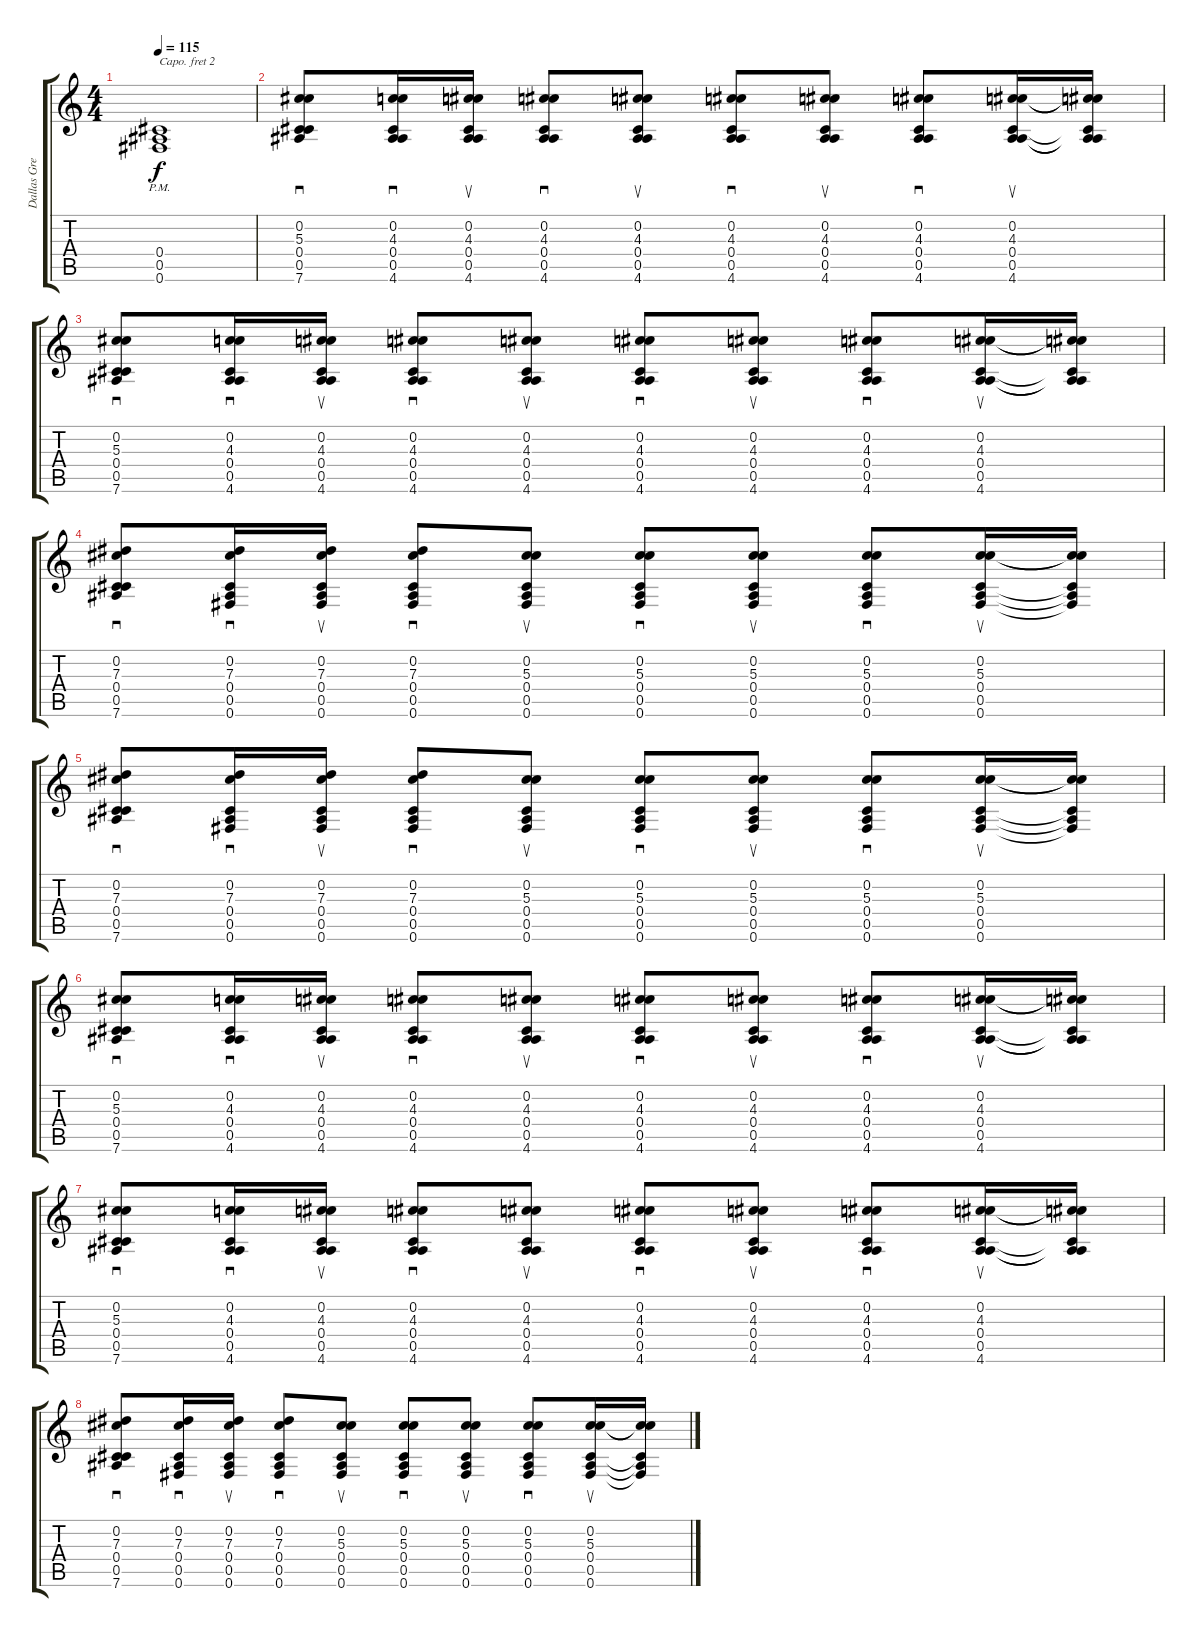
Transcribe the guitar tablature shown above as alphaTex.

\track ("Dallas Green - Guitar" "Dallas Gre") {instrument acousticguitarsteel}
\staff {score tabs}
\capo 2
\tuning (Eb4 B3 Gb3 B2 Ab2 E2) {hide}
\ts (4 4)
\tempo 115
\clef g2
\ks c
(0.4{pm} 0.5{pm} 0.6).1{dy f} |
(0.2 5.3 0.4 0.5 7.6).8{sd} (0.2 4.3 0.4 0.5 4.6).16{sd} (0.2 4.3 0.4 0.5 4.6).16{su} (0.2 4.3 0.4 0.5 4.6).8{sd} (0.2 4.3 0.4 0.5 4.6).8{su} (0.2 4.3 0.4 0.5 4.6).8{sd} (0.2 4.3 0.4 0.5 4.6).8{su} (0.2 4.3 0.4 0.5 4.6).8{sd} (0.2 4.3 0.4 0.5 4.6).16{su} (0.2{t} 4.3{t} 0.4{t} 0.5{t} 4.6{t}).16 |
(0.2 5.3 0.4 0.5 7.6).8{sd} (0.2 4.3 0.4 0.5 4.6).16{sd} (0.2 4.3 0.4 0.5 4.6).16{su} (0.2 4.3 0.4 0.5 4.6).8{sd} (0.2 4.3 0.4 0.5 4.6).8{su} (0.2 4.3 0.4 0.5 4.6).8{sd} (0.2 4.3 0.4 0.5 4.6).8{su} (0.2 4.3 0.4 0.5 4.6).8{sd} (0.2 4.3 0.4 0.5 4.6).16{su} (0.2{t} 4.3{t} 0.4{t} 0.5{t} 4.6{t}).16 |
(0.2 7.3 0.4 0.5 7.6).8{sd} (0.2 7.3 0.4 0.5 0.6).16{sd} (0.2 7.3 0.4 0.5 0.6).16{su} (0.2 7.3 0.4 0.5 0.6).8{sd} (0.2 5.3 0.4 0.5 0.6).8{su} (0.2 5.3 0.4 0.5 0.6).8{sd} (0.2 5.3 0.4 0.5 0.6).8{su} (0.2 5.3 0.4 0.5 0.6).8{sd} (0.2 5.3 0.4 0.5 0.6).16{su} (0.2{t} 5.3{t} 0.4{t} 0.5{t} 0.6{t}).16 |
(0.2 7.3 0.4 0.5 7.6).8{sd} (0.2 7.3 0.4 0.5 0.6).16{sd} (0.2 7.3 0.4 0.5 0.6).16{su} (0.2 7.3 0.4 0.5 0.6).8{sd} (0.2 5.3 0.4 0.5 0.6).8{su} (0.2 5.3 0.4 0.5 0.6).8{sd} (0.2 5.3 0.4 0.5 0.6).8{su} (0.2 5.3 0.4 0.5 0.6).8{sd} (0.2 5.3 0.4 0.5 0.6).16{su} (0.2{t} 5.3{t} 0.4{t} 0.5{t} 0.6{t}).16 |
(0.2 5.3 0.4 0.5 7.6).8{sd} (0.2 4.3 0.4 0.5 4.6).16{sd} (0.2 4.3 0.4 0.5 4.6).16{su} (0.2 4.3 0.4 0.5 4.6).8{sd} (0.2 4.3 0.4 0.5 4.6).8{su} (0.2 4.3 0.4 0.5 4.6).8{sd} (0.2 4.3 0.4 0.5 4.6).8{su} (0.2 4.3 0.4 0.5 4.6).8{sd} (0.2 4.3 0.4 0.5 4.6).16{su} (0.2{t} 4.3{t} 0.4{t} 0.5{t} 4.6{t}).16 |
(0.2 5.3 0.4 0.5 7.6).8{sd} (0.2 4.3 0.4 0.5 4.6).16{sd} (0.2 4.3 0.4 0.5 4.6).16{su} (0.2 4.3 0.4 0.5 4.6).8{sd} (0.2 4.3 0.4 0.5 4.6).8{su} (0.2 4.3 0.4 0.5 4.6).8{sd} (0.2 4.3 0.4 0.5 4.6).8{su} (0.2 4.3 0.4 0.5 4.6).8{sd} (0.2 4.3 0.4 0.5 4.6).16{su} (0.2{t} 4.3{t} 0.4{t} 0.5{t} 4.6{t}).16 |
(0.2 7.3 0.4 0.5 7.6).8{sd} (0.2 7.3 0.4 0.5 0.6).16{sd} (0.2 7.3 0.4 0.5 0.6).16{su} (0.2 7.3 0.4 0.5 0.6).8{sd} (0.2 5.3 0.4 0.5 0.6).8{su} (0.2 5.3 0.4 0.5 0.6).8{sd} (0.2 5.3 0.4 0.5 0.6).8{su} (0.2 5.3 0.4 0.5 0.6).8{sd} (0.2 5.3 0.4 0.5 0.6).16{su} (0.2{t} 5.3{t} 0.4{t} 0.5{t} 0.6{t}).16
